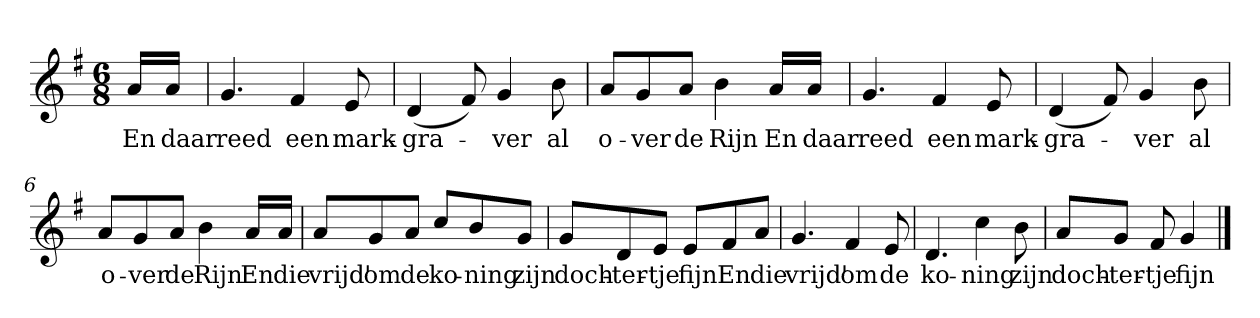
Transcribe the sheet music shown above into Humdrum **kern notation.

**kern	**text
*part1	*part1
*staff1	*staff1
*clefG2	*
*k[f#]	*
*G:	*
*M6/8	*
*MM120	*
=	=
16a/LL	En
16a/JJ	daar
=1	=1
4.g	reed
4f#	een
8e	mark-
=2	=2
(4d	-gra-
8f#)	.
4g	-ver
8b	al
=3	=3
8a/L	o-
8g/	-ver
8a/J	de
4b	Rijn
16a/LL	En
16a/JJ	daar
=4	=4
4.g	reed
4f#	een
8e	mark-
=5	=5
(4d	-gra-
8f#)	.
4g	-ver
8b	al
=6	=6
8a/L	o-
8g/	-ver
8a/J	de
4b	Rijn
16a/LL	En
16a/JJ	die
=7	=7
8a/L	vrijd'
8g/	om
8a/J	de
8cc/L	ko-
8b/	-ning
8g/J	zijn
=8	=8
8g/L	doch-
8d/	-ter-
8e/J	-tje
8e/L	fijn
8f#/	En
8a/J	die
=9	=9
4.g	vrijd'
4f#	om
8e	de
=10	=10
4.d	ko-
4cc	-ning
8b	zijn
=11	=11
8a/L	doch-
8g/J	-ter-
8f#	-tje
4g	fijn
==	==
*-	*-
